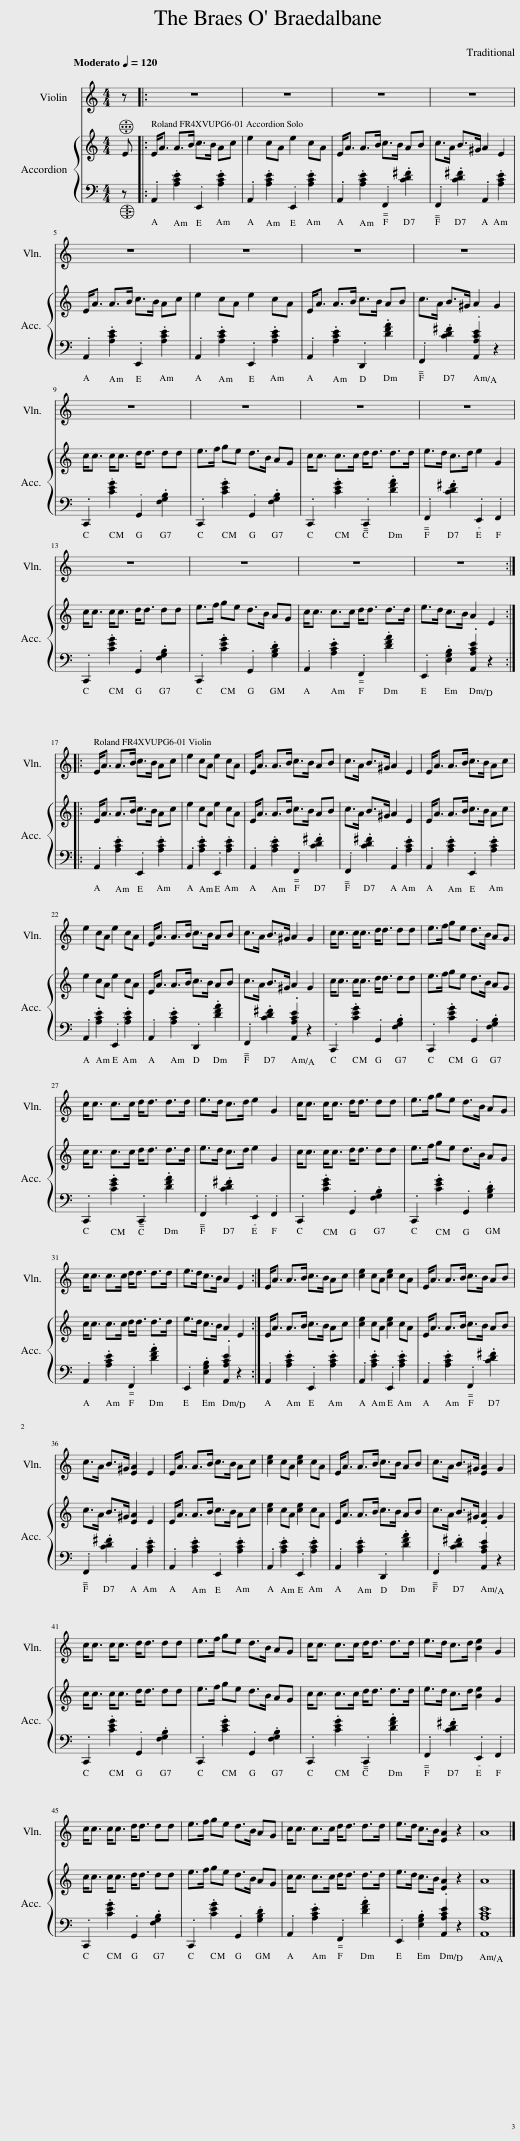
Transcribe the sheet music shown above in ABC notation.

X:1
%%score 1 { 2 | 3 }
L:1/8
Q:1/4=120
M:4/4
I:linebreak $
K:C
V:1 treble
V:2 treble
V:3 bass
V:1
 z |: z8 | z8 | z8 | z8 |$ %5
 z8 | z8 | z8 | z8 |$ z8 | %10
 z8 | z8 | z8 |$ z8 | z8 | %15
 z8 | z8 ::$ E<A A>B c>B Ac | e2 cA e2 cA | E<A A>B c>B AB | %20
 c>A B>^G A2 E2 | E<A A>B c>B Ac |$ e2 cA e2 cA | E<A A>B c>B AB | c>A B>^G A2 G2 | %25
 c<c c<c d<d dd | e>f ge d>B AG |$ c<c c>c d<d d>d | e>d c>d e2 G2 | c<c c<c d<d dd | %30
 e>f ge d>B AG |$ c<c c>c d<d d>d | e>d c>B A2 E2 :| E<A A>B c>B Ac | [ce]2 cA [ce]2 cA | %35
 E<A A>B c>B AB |$ c>A B>^G [EA]2 E2 | E<A A>B c>B Ac | [ce]2 cA [ce]2 cA | E<A A>B c>B AB | %40
 c>A B>^G [EA]2 G2 |$ c<c c<c d<d dd | e>f ge d>B AG | c<c c>c d<d d>d | e>d c>d [Be]2 G2 |$ %45
 c<c c<c d<d dd | e>f ge d>B AG | c<c c>c d<d d>d | e>d c>B [EA]2 z2 | A8 |] %50
V:2
 E |: E<A A>B c>B Ac | e2 cA e2 cA | E<A A>B c>B AB | c>A B>^G A2 E2 |$ %5
 E<A A>B c>B Ac | e2 cA e2 cA | E<A A>B c>B AB | c>A B>^G A2 G2 |$ c<c c<c d<d dd | %10
 e>f ge d>B AG | c<c c>c d<d d>d | e>d c>d e2 G2 |$ c<c c<c d<d dd | e>f ge d>B AG | %15
 c<c c>c d<d d>d | e>d c>B A2 E2 ::$ E<A A>B c>B Ac | e2 cA e2 cA | E<A A>B c>B AB | %20
 c>A B>^G A2 E2 | E<A A>B c>B Ac |$ e2 cA e2 cA | E<A A>B c>B AB | c>A B>^G A2 G2 | %25
 c<c c<c d<d dd | e>f ge d>B AG |$ c<c c>c d<d d>d | e>d c>d e2 G2 | c<c c<c d<d dd | %30
 e>f ge d>B AG |$ c<c c>c d<d d>d | e>d c>B A2 E2 :| E<A A>B c>B Ac | [ce]2 cA [ce]2 cA | %35
 E<A A>B c>B AB |$ c>A B>^G [EA]2 E2 | E<A A>B c>B Ac | [ce]2 cA [ce]2 cA | E<A A>B c>B AB | %40
 c>A B>^G [EA]2 G2 |$ c<c c<c d<d dd | e>f ge d>B AG | c<c c>c d<d d>d | e>d c>d [Be]2 G2 |$ %45
 c<c c<c d<d dd | e>f ge d>B AG | c<c c>c d<d d>d | e>d c>B [EA]2 z2 | A8 |] %50
V:3
 z |: .A,,2 .[A,CE]2 .E,,2 .[A,CE]2 | .A,,2 .[A,CE]2 .E,,2 .[A,CE]2 | .A,,2 .[A,CE]2 .F,,2 .[CD^F]2 | .F,,2 .[CD^F]2 .A,,2 .[A,CE]2 |$ %5
 .A,,2 .[A,CE]2 .E,,2 .[A,CE]2 | .A,,2 .[A,CE]2 .E,,2 .[A,CE]2 | .A,,2 .[A,CE]2 .D,,2 .[DFA]2 | .F,,2 .[CD^F]2 .[A,,A,CE]2 z2 |$ .C,,2 .[CEG]2 .G,,2 .[F,G,B,]2 | %10
 .C,,2 .[CEG]2 .G,,2 .[F,G,B,]2 | .C,,2 .[CEG]2 .C,,2 .[DFA]2 | .F,,2 .[CD^F]2 .E,,2 .F,,2 |$ .C,,2 .[CEG]2 .G,,2 .[F,G,B,]2 | .C,,2 .[CEG]2 .G,,2 .[G,B,D]2 | %15
 .A,,2 .[A,CE]2 .F,,2 .[DFA]2 | .E,,2 .[E,G,B,]2 .[A,,A,CE]2 z2 ::$ .A,,2 .[A,CE]2 .E,,2 .[A,CE]2 | .A,,2 .[A,CE]2 .E,,2 .[A,CE]2 | .A,,2 .[A,CE]2 .F,,2 .[CD^F]2 | %20
 .F,,2 .[CD^F]2 .A,,2 .[A,CE]2 | .A,,2 .[A,CE]2 .E,,2 .[A,CE]2 |$ .A,,2 .[A,CE]2 .E,,2 .[A,CE]2 | .A,,2 .[A,CE]2 .D,,2 .[DFA]2 | .F,,2 .[CD^F]2 .[A,,A,CE]2 z2 | %25
 .C,,2 .[CEG]2 .G,,2 .[F,G,B,]2 | .C,,2 .[CEG]2 .G,,2 .[F,G,B,]2 |$ .C,,2 .[CEG]2 .C,,2 .[DFA]2 | .F,,2 .[CD^F]2 .E,,2 .F,,2 | .C,,2 .[CEG]2 .G,,2 .[F,G,B,]2 | %30
 .C,,2 .[CEG]2 .G,,2 .[G,B,D]2 |$ .A,,2 .[A,CE]2 .F,,2 .[DFA]2 | .E,,2 .[E,G,B,]2 .[A,,A,CE]2 z2 :| .A,,2 .[A,CE]2 .E,,2 .[A,CE]2 | .A,,2 .[A,CE]2 .E,,2 .[A,CE]2 | %35
 .A,,2 .[A,CE]2 .F,,2 .[CD^F]2 |$ .F,,2 .[CD^F]2 .A,,2 .[A,CE]2 | .A,,2 .[A,CE]2 .E,,2 .[A,CE]2 | .A,,2 .[A,CE]2 .E,,2 .[A,CE]2 | .A,,2 .[A,CE]2 .D,,2 .[DFA]2 | %40
 .F,,2 .[CD^F]2 .[A,,A,CE]2 z2 |$ .C,,2 .[CEG]2 .G,,2 .[F,G,B,]2 | .C,,2 .[CEG]2 .G,,2 .[F,G,B,]2 | .C,,2 .[CEG]2 .C,,2 .[DFA]2 | .F,,2 .[CD^F]2 .E,,2 .F,,2 |$ %45
 .C,,2 .[CEG]2 .G,,2 .[F,G,B,]2 | .C,,2 .[CEG]2 .G,,2 .[G,B,D]2 | .A,,2 .[A,CE]2 .F,,2 .[DFA]2 | .E,,2 .[E,G,B,]2 .[A,,A,CE]2 z2 | [A,,A,CE]8 |] %50
